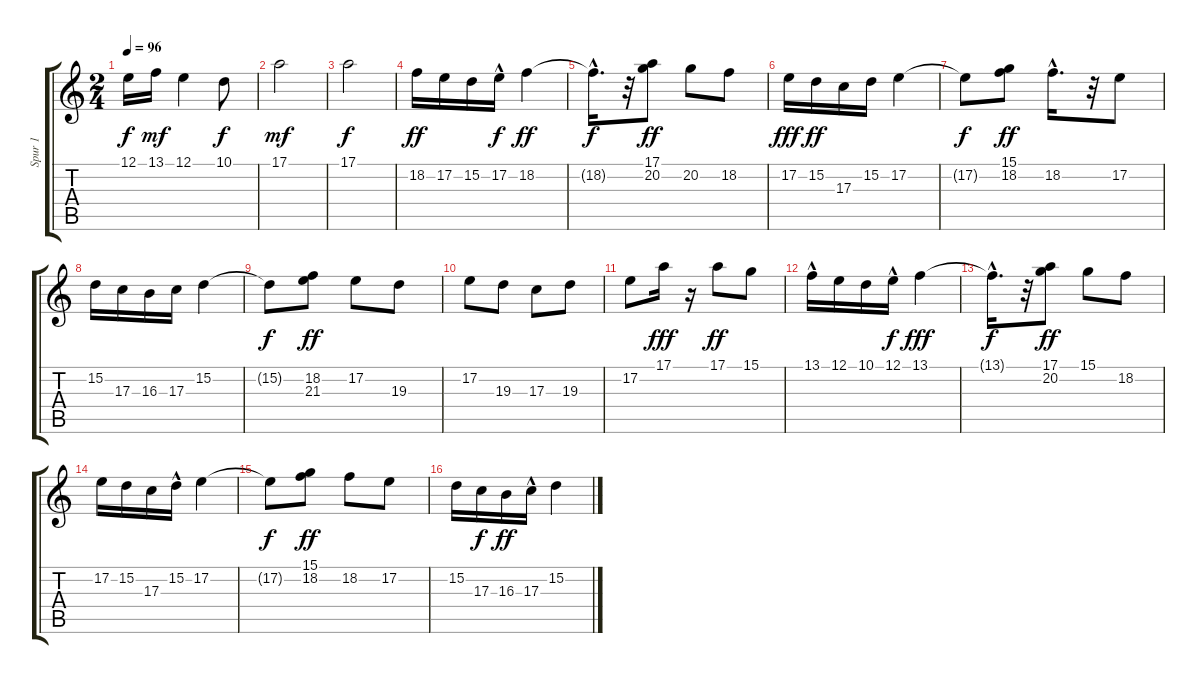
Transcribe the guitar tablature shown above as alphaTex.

\track ("Spur 1" "Spur 1") {instrument accordion}
\staff {score tabs}
\tuning (E4 B3 G3 D3 A2 E2) {hide}
\ts (2 4)
\tempo 96
\clef g2
\ks c
12.1.16{dy f} 13.1.16{dy mf} 12.1.4 10.1.8{dy f} |
17.1.2{dy mf} |
17.1.2{dy f instrument accordion} |
18.2.16{dy ff instrument accordion} 17.2.16 15.2.16 17.2{hac}.16{dy f} 18.2.4{dy ff} |
18.2{hac t}.16{d dy f} r.32 (17.1 20.2).8{dy ff} 20.2.8 18.2.8 |
17.2.16{dy fff} 15.2.16{dy ff} 17.3.16 15.2.16 17.2.4 |
17.2{t}.8{dy f} (15.1 18.2).8{dy ff} 18.2{hac}.16{d} r.32 17.2.8 |
15.2.16 17.3.16 16.3.16 17.3.16 15.2.4 |
15.2{t}.8{dy f} (18.2 21.3).8{dy ff} 17.2.8 19.3.8 |
17.2.8{instrument accordion} 19.3.8 17.3.8 19.3.8 |
17.2.8 17.1.16{dy fff} r.16 17.1.8{dy ff} 15.1.8 |
13.1{hac}.16{instrument accordion} 12.1.16 10.1.16 12.1{hac}.16{dy f} 13.1.4{dy fff} |
13.1{hac t}.16{d dy f} r.32 (17.1 20.2).8{dy ff} 15.1.8 18.2.8 |
17.2.16 15.2.16 17.3.16 15.2{hac}.16 17.2.4 |
17.2{t}.8{dy f} (15.1 18.2).8{dy ff} 18.2.8 17.2.8 |
15.2.16 17.3.16{dy f} 16.3.16{dy ff} 17.3{hac}.16 15.2.4
